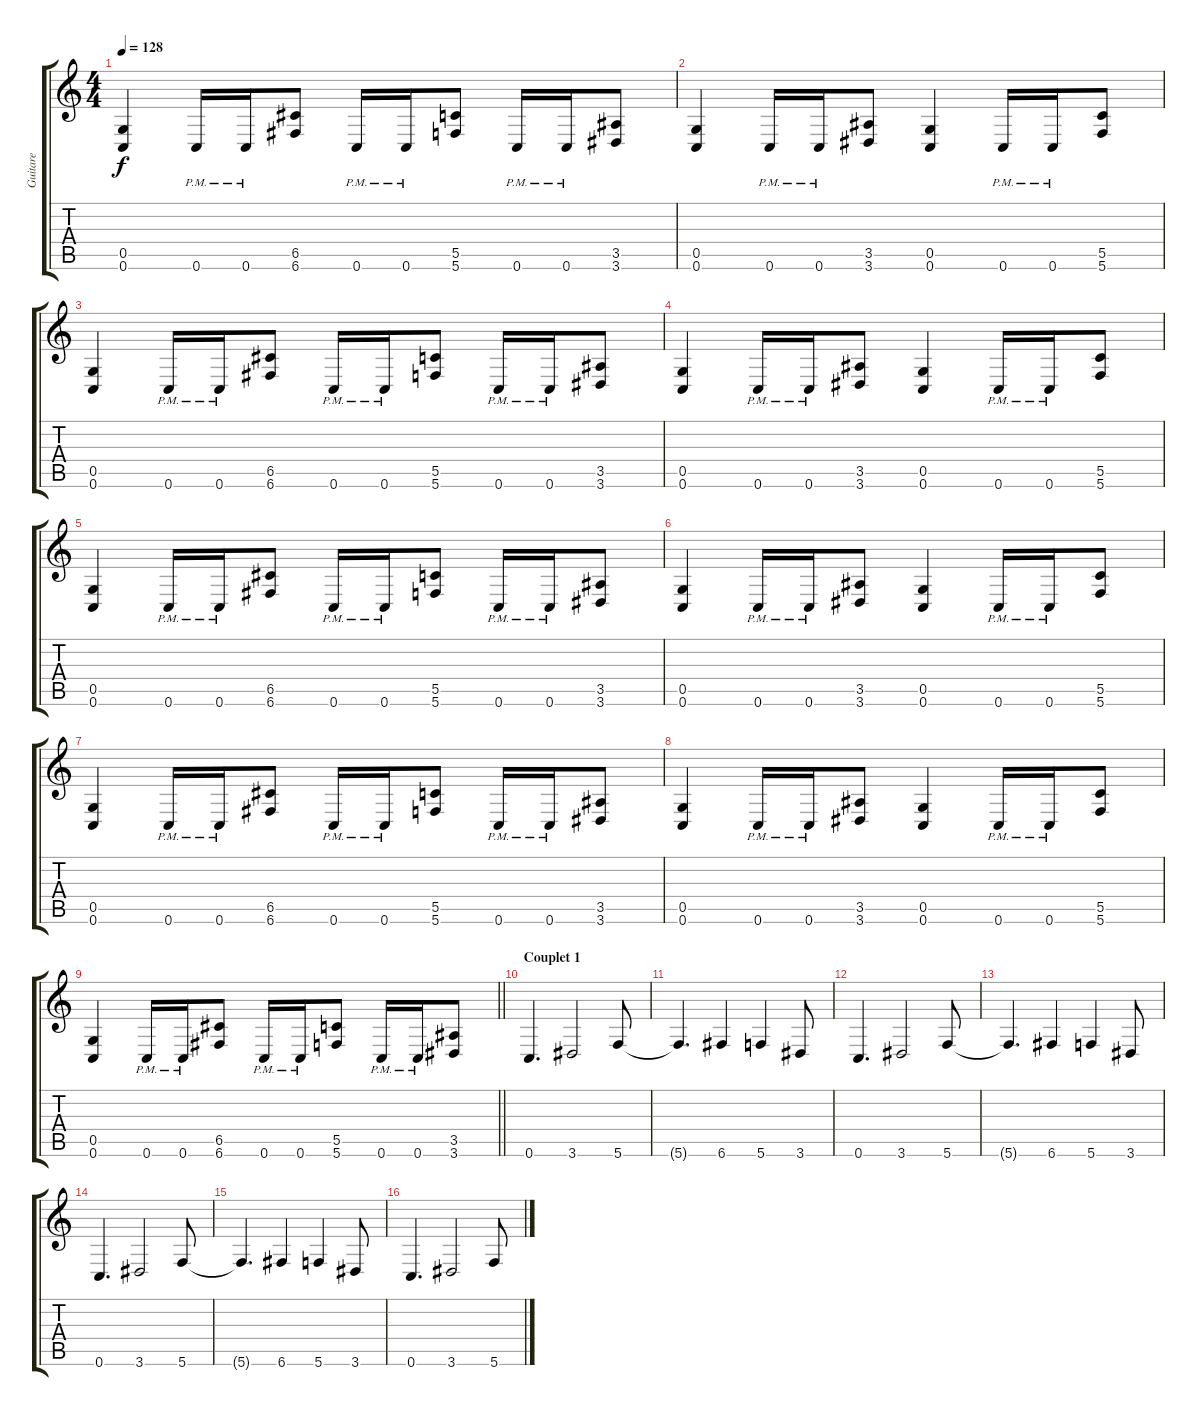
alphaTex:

\track ("Guitare" "Guitare") {instrument distortionguitar}
\staff {score tabs}
\tuning (D4 A3 F3 C3 G2 C2) {hide}
\ts (4 4)
\tempo 128
\clef g2
\ks c
(0.5 0.6).4{dy f} 0.6{pm}.16 0.6{pm}.16 (6.5 6.6).8 0.6{pm}.16 0.6{pm}.16 (5.5 5.6).8 0.6{pm}.16 0.6{pm}.16 (3.5 3.6).8 |
(0.5 0.6).4 0.6{pm}.16 0.6{pm}.16 (3.5 3.6).8 (0.5 0.6).4 0.6{pm}.16 0.6{pm}.16 (5.5 5.6).8 |
(0.5 0.6).4 0.6{pm}.16 0.6{pm}.16 (6.5 6.6).8 0.6{pm}.16 0.6{pm}.16 (5.5 5.6).8 0.6{pm}.16 0.6{pm}.16 (3.5 3.6).8 |
(0.5 0.6).4 0.6{pm}.16 0.6{pm}.16 (3.5 3.6).8 (0.5 0.6).4 0.6{pm}.16 0.6{pm}.16 (5.5 5.6).8 |
(0.5 0.6).4 0.6{pm}.16 0.6{pm}.16 (6.5 6.6).8 0.6{pm}.16 0.6{pm}.16 (5.5 5.6).8 0.6{pm}.16 0.6{pm}.16 (3.5 3.6).8 |
(0.5 0.6).4 0.6{pm}.16 0.6{pm}.16 (3.5 3.6).8 (0.5 0.6).4 0.6{pm}.16 0.6{pm}.16 (5.5 5.6).8 |
(0.5 0.6).4 0.6{pm}.16 0.6{pm}.16 (6.5 6.6).8 0.6{pm}.16 0.6{pm}.16 (5.5 5.6).8 0.6{pm}.16 0.6{pm}.16 (3.5 3.6).8 |
(0.5 0.6).4 0.6{pm}.16 0.6{pm}.16 (3.5 3.6).8 (0.5 0.6).4 0.6{pm}.16 0.6{pm}.16 (5.5 5.6).8 |
\barLineRight lightlight
(0.5 0.6).4 0.6{pm}.16 0.6{pm}.16 (6.5 6.6).8 0.6{pm}.16 0.6{pm}.16 (5.5 5.6).8 0.6{pm}.16 0.6{pm}.16 (3.5 3.6).8 |
\section ("" "Couplet 1")
0.6.4{d} 3.6.2 5.6.8 |
5.6{t}.4{d} 6.6.4 5.6.4 3.6.8 |
0.6.4{d} 3.6.2 5.6.8 |
5.6{t}.4{d} 6.6.4 5.6.4 3.6.8 |
0.6.4{d} 3.6.2 5.6.8 |
5.6{t}.4{d} 6.6.4 5.6.4 3.6.8 |
0.6.4{d} 3.6.2 5.6.8
